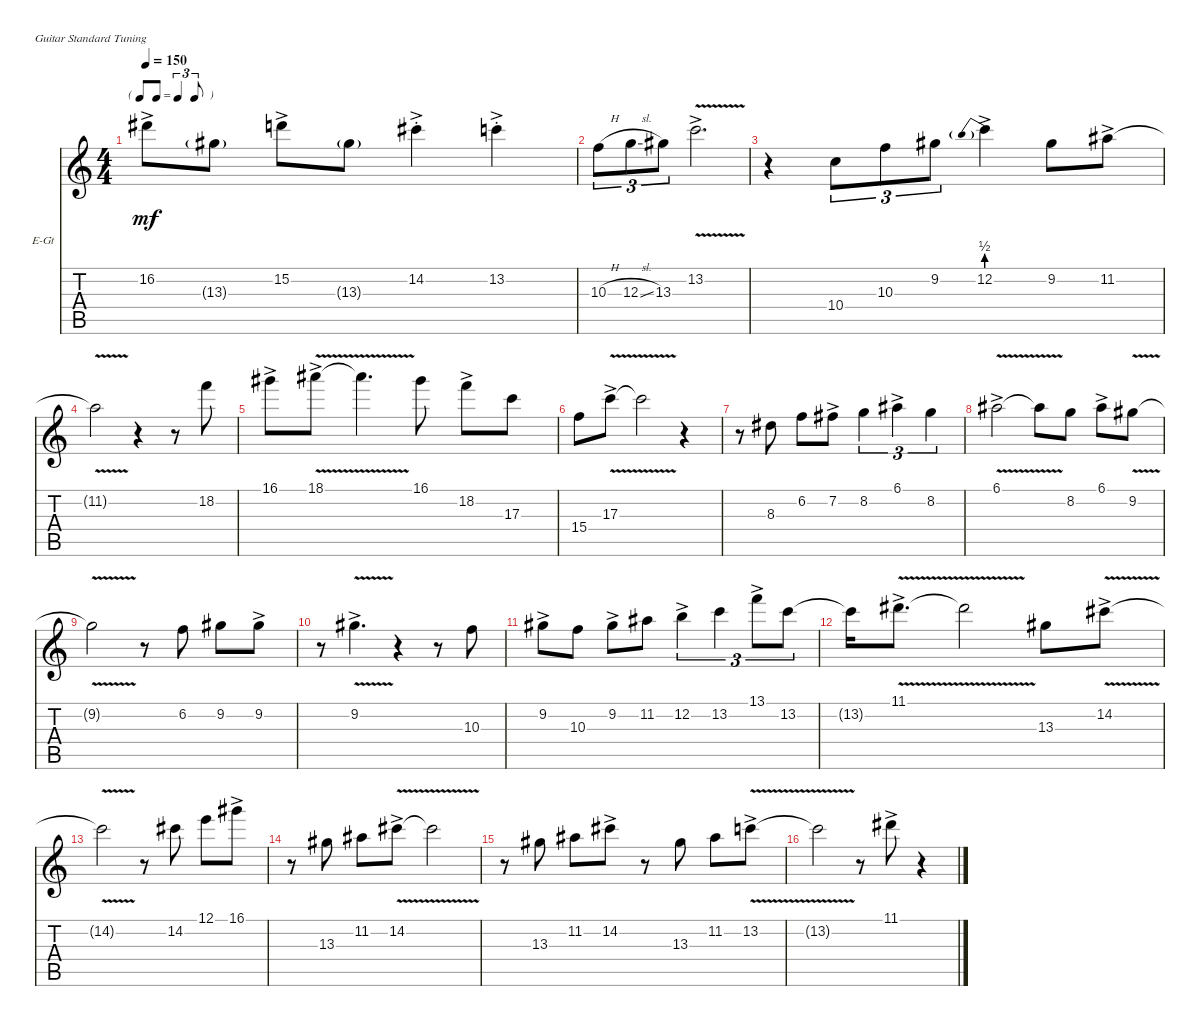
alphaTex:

\defaultSystemsLayout 4
\bracketExtendMode nobrackets
\firstSystemTrackNameOrientation horizontal
\otherSystemsTrackNameOrientation horizontal
\track ("Jazz Guitar" "E-Gt") {instrument electricguitarjazz}
\staff {score tabs}
\tuning (E4 B3 G3 D3 A2 E2)
\ts (4 4)
\tf triplet8th
\tempo 150
\clef g2
\ks c
16.2{ac}.8{dy mf} 13.3{g}.8 15.2{ac}.8 13.3{g}.8 14.2{ac st}.4 13.2{ac st}.4 |
10.3{h}.8{tu (3 2)} 12.3{sl}.8{tu (3 2)} 13.3.8{tu (3 2)} 13.2{v ac}.2{d} |
r.4 10.4.8{tu (3 2)} 10.3.8{tu (3 2)} 9.2.8{tu (3 2)} 12.2{be (prebend 0 2 60 2) ac}.4 9.2.8 11.2{ac}.8 |
11.2{v t}.2 r.4 r.8 18.2.8 |
16.1{ac}.8 18.1{v ac}.8 18.1{v t}.4{d} 16.1.8 18.2{ac}.8 17.3.8 |
15.4.8 17.3{v ac}.8 17.3{v t}.2 r.4 |
r.8 8.3.8 6.2.8 7.2{ac}.8 8.2.4{tu (3 2)} 6.1{ac}.4{tu (3 2)} 8.2.4{tu (3 2)} |
6.1{v ac}.2 6.1{v t}.8 8.2.8 6.1{ac}.8 9.2{v}.8 |
9.2{v t}.2 r.8 6.2.8 9.2.8 9.2{ac}.8 |
r.8 9.2{v ac}.4{d} r.4 r.8 10.3.8 |
9.2{ac}.8 10.3.8 9.2{ac}.8 11.2.8 12.2{ac}.4{tu (3 2)} 13.2.4{tu (3 2)} 13.1{ac}.8{tu (3 2)} 13.2.8{tu (3 2)} |
13.2{t}.16 11.1{v ac}.8{d} 11.1{v t}.2 13.3.8 14.2{v ac}.8 |
14.2{v t}.2 r.8 14.2.8 12.1.8 16.1{ac}.8 |
r.8 13.3.8 11.2.8 14.2{v ac}.8 14.2{v t}.2 |
r.8 13.3.8 11.2.8 14.2{ac}.8 r.8 13.3.8 11.2.8 13.2{v ac}.8 |
13.2{v t}.2 r.8 11.1{ac}.8 r.4
